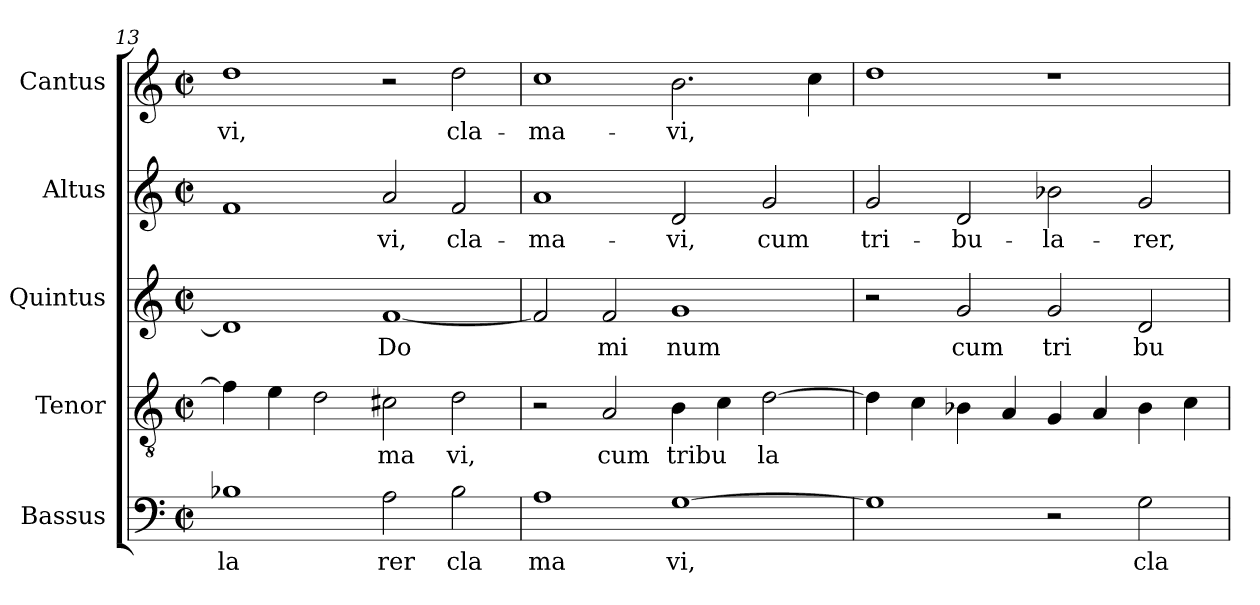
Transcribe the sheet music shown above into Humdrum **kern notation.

**kern	**text	**kern	**text	**kern	**text	**kern	**text	**kern	**text
*part5	*part5	*part4	*part4	*part3	*part3	*part2	*part2	*part1	*part1
*staff5	*staff5	*staff4	*staff4	*staff3	*staff3	*staff2	*staff2	*staff1	*staff1
*I"Bassus	*	*I"Tenor	*	*I"Quintus	*	*I"Altus	*	*I"Cantus	*
*clefF4	*	*clefGv2	*	*clefG2	*	*clefG2	*	*clefG2	*
*	*	*	*	*	*	*k[]	*	*	*
*	*	*	*	*	*	*C:	*	*	*
*M2/2	*	*M2/2	*	*M2/2	*	*M2/2	*	*M2/2	*
*met(c|)	*	*met(c|)	*	*met(c|)	*	*met(c|)	*	*met(c|)	*
=13	=13	=13	=13	=13	=13	=13	=13	=13	=13
!	!LO:LY:b:cj	!	!	!	!	!	!	!	!LO:LY:b:cj
1B-	la	4f\]	.	1d]	.	1f	.	1dd	vi,
.	.	4e\	.	.	.	.	.	.	.
.	.	2d\	.	.	.	.	.	.	.
!	!LO:LY:b:cj	!	!LO:LY:b:cj	!	!LO:LY:b:cj	!	!LO:LY:b:cj	!	!
2A\	rer	2c#X\	ma	[<1f	Do	2a/	-vi,	2r	.
!	!LO:LY:b:cj	!	!LO:LY:b:cj	!	!	!	!LO:LY:b:cj	!	!LO:LY:b:cj
2B-\	cla	2d\	vi,	.	.	2f/	cla-	2dd\	cla-
=14	=14	=14	=14	=14	=14	=14	=14	=14	=14
!	!LO:LY:b:cj	!	!	!	!	!	!LO:LY:b:cj	!	!LO:LY:b:cj
1A	ma	2r	.	2f/]	.	1a	-ma-	1cc	-ma-
!	!	!	!LO:LY:b:cj	!	!LO:LY:b:cj	!	!	!	!
.	.	2A/	cum	2f/	mi	.	.	.	.
!	!LO:LY:b:cj	!	!LO:LY:b	!	!LO:LY:b:cj	!	!LO:LY:b:cj	!	!LO:LY:b:cj
[>1G	vi,	4B\	tribu	1g	num	2d/	-vi,	2.b\	-vi,
.	.	4c\	.	.	.	.	.	.	.
!	!	!	!LO:LY:b:cj	!	!	!	!LO:LY:b:cj	!	!
.	.	[>2d\	la	.	.	2g/	cum	.	.
.	.	.	.	.	.	.	.	4cc\	.
=15	=15	=15	=15	=15	=15	=15	=15	=15	=15
!	!	!	!	!	!	!	!LO:LY:b:cj	!	!
1G]	.	4d\]	.	2r	.	2g/	tri-	1dd	.
.	.	4c\	.	.	.	.	.	.	.
!	!	!	!	!	!LO:LY:b:cj	!	!LO:LY:b:cj	!	!
.	.	4B-X\	.	2g/	cum	2d/	-bu-	.	.
.	.	4A/	.	.	.	.	.	.	.
!	!	!	!	!	!LO:LY:b:cj	!	!LO:LY:b:cj	!	!
2r	.	4G/	.	2g/	tri	2b-\	-la-	1r	.
.	.	4A/	.	.	.	.	.	.	.
!	!LO:LY:b:cj	!	!	!	!LO:LY:b:cj	!	!LO:LY:b:cj	!	!
2G\	cla	4B-\	.	2d/	bu	2g/	-rer,	.	.
.	.	4c\	.	.	.	.	.	.	.
=	=	=	=	=	=	=	=	=	=
*-	*-	*-	*-	*-	*-	*-	*-	*-	*-
